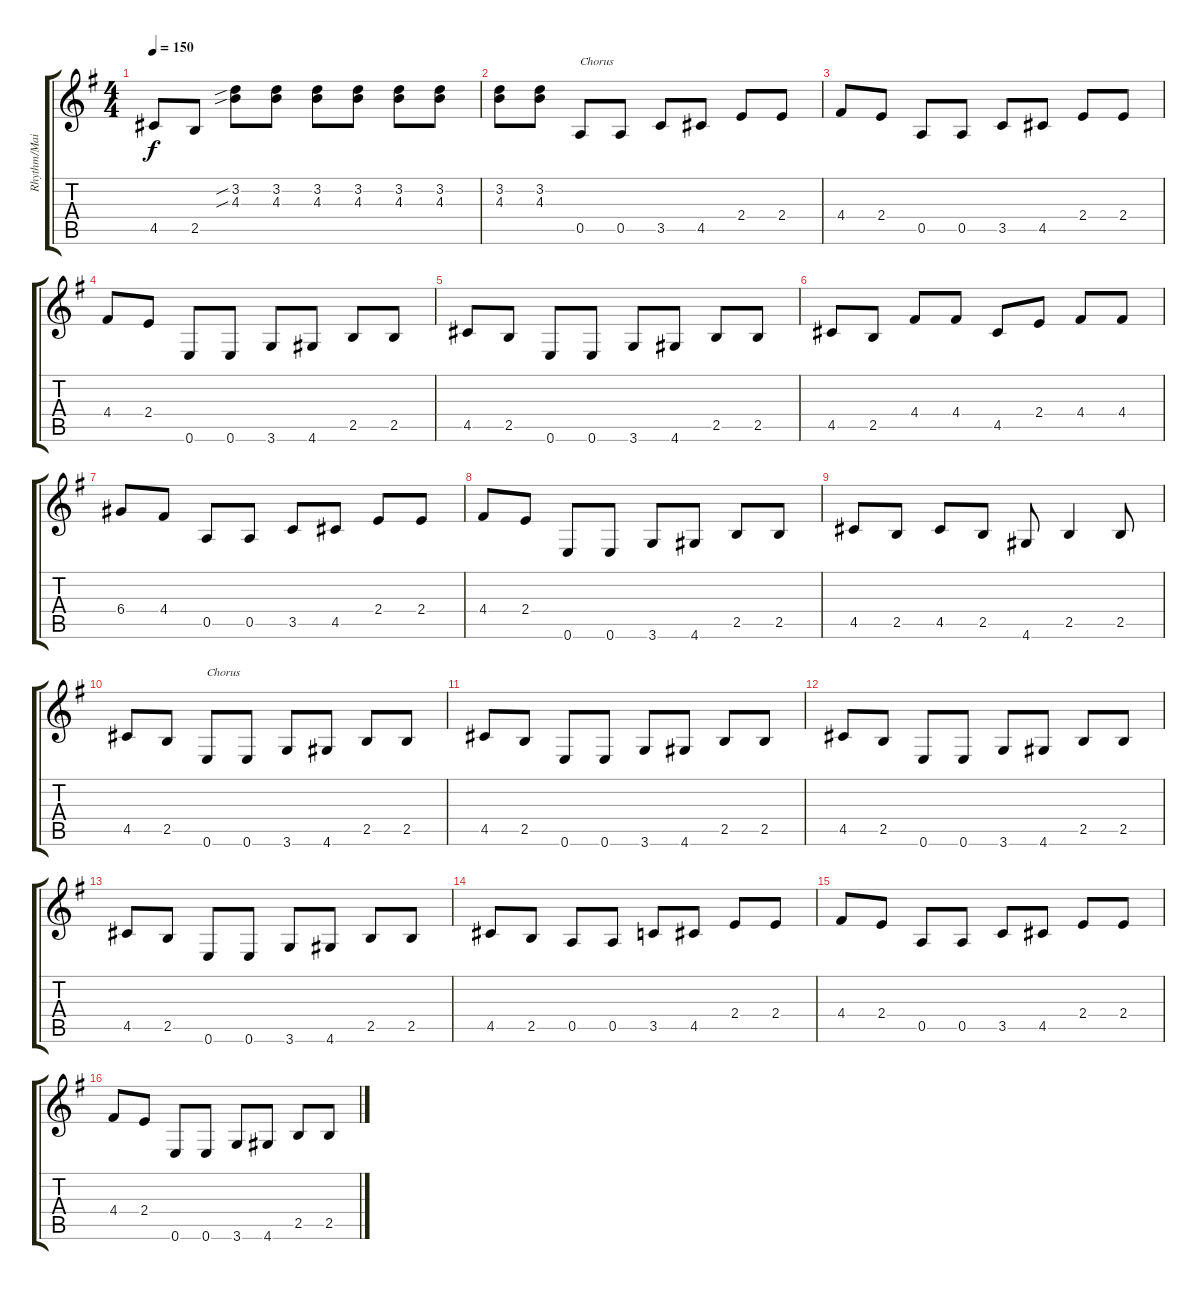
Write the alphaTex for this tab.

\track ("Rhythm/Main guitar" "Rhythm/Mai") {instrument electricguitarclean}
\staff {score tabs}
\tuning (E4 B3 G3 D3 A2 E2) {hide}
\ts (4 4)
\tempo 150
\clef g2
\ks eminor
4.5.8{dy f} 2.5.8 (3.2{sib} 4.3{sib}).8 (3.2 4.3).8 (3.2 4.3).8 (3.2 4.3).8 (3.2 4.3).8 (3.2 4.3).8 |
(3.2 4.3).8 (3.2 4.3).8 0.5.8{txt "Chorus"} 0.5.8 3.5.8 4.5.8 2.4.8 2.4.8 |
4.4.8 2.4.8 0.5.8 0.5.8 3.5.8 4.5.8 2.4.8 2.4.8 |
4.4.8 2.4.8 0.6.8 0.6.8 3.6.8 4.6.8 2.5.8 2.5.8 |
4.5.8 2.5.8 0.6.8 0.6.8 3.6.8 4.6.8 2.5.8 2.5.8 |
4.5.8 2.5.8 4.4.8 4.4.8 4.5.8 2.4.8 4.4.8 4.4.8 |
6.4.8 4.4.8 0.5.8 0.5.8 3.5.8 4.5.8 2.4.8 2.4.8 |
4.4.8 2.4.8 0.6.8 0.6.8 3.6.8 4.6.8 2.5.8 2.5.8 |
4.5.8 2.5.8 4.5.8 2.5.8 4.6.8 2.5.4 2.5.8 |
4.5.8 2.5.8 0.6.8{txt "Chorus"} 0.6.8 3.6.8 4.6.8 2.5.8 2.5.8 |
4.5.8 2.5.8 0.6.8 0.6.8 3.6.8 4.6.8 2.5.8 2.5.8 |
4.5.8 2.5.8 0.6.8 0.6.8 3.6.8 4.6.8 2.5.8 2.5.8 |
4.5.8 2.5.8 0.6.8 0.6.8 3.6.8 4.6.8 2.5.8 2.5.8 |
4.5.8 2.5.8 0.5.8 0.5.8 3.5.8 4.5.8 2.4.8 2.4.8 |
4.4.8 2.4.8 0.5.8 0.5.8 3.5.8 4.5.8 2.4.8 2.4.8 |
4.4.8 2.4.8 0.6.8 0.6.8 3.6.8 4.6.8 2.5.8 2.5.8
